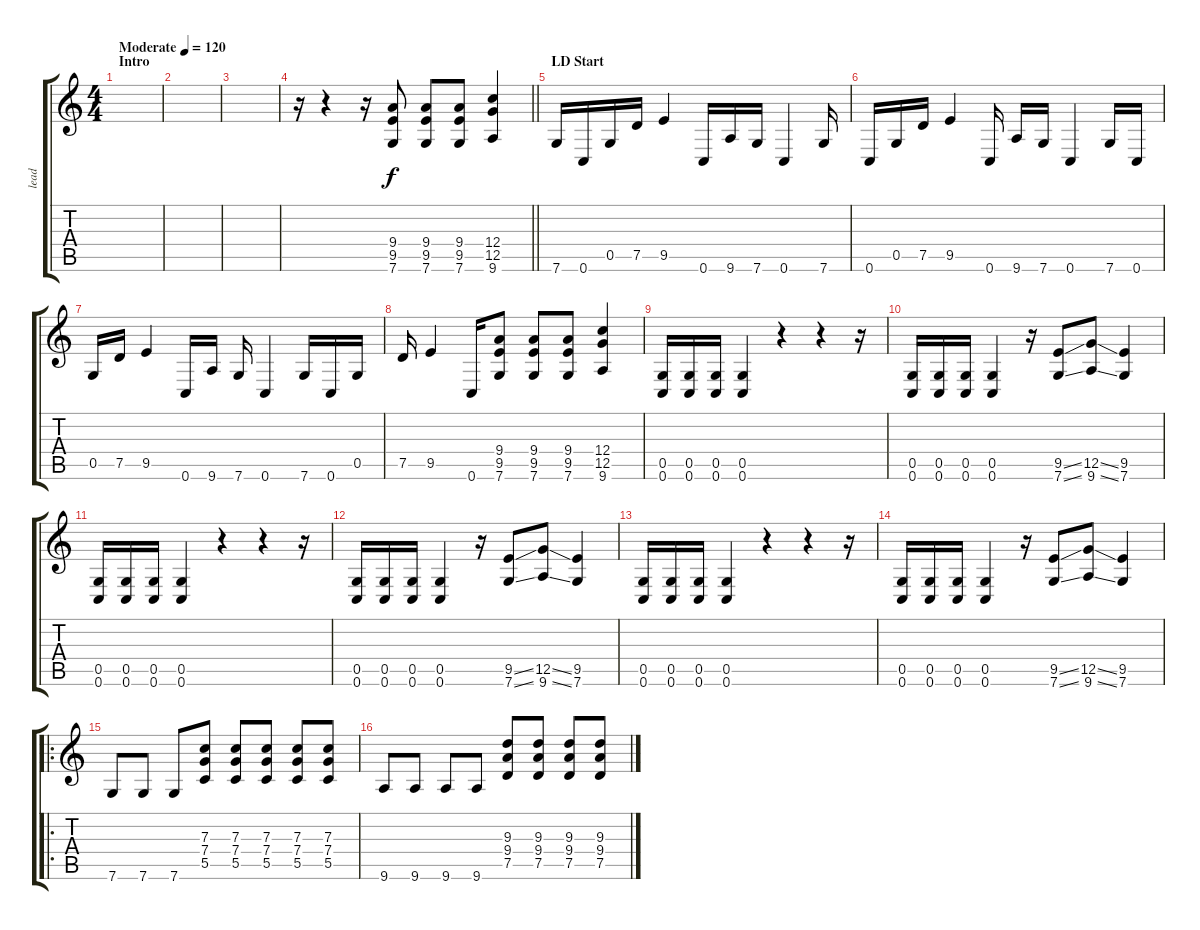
\track ("lead" "lead") {instrument overdrivenguitar}
\staff {score tabs}
\tuning (D4 A3 F3 C3 G2 C2) {hide}
\ts (4 4)
\section ("" "Intro")
\tempo (120 "Moderate")
\clef g2
\ks c
|
|
|
\barLineRight lightlight
r.16 r.4 r.16 (9.4 9.5 7.6).8 (9.4 9.5 7.6).8 (9.4 9.5 7.6).8 (12.4 12.5 9.6).4 |
\section ("" "LD Start")
7.6.16 0.6.16 0.5.16 7.5.16 9.5.4 0.6.16 9.6.16 7.6.16 0.6.4 7.6.16 |
0.6.16 0.5.16 7.5.16 9.5.4 0.6.16 9.6.16 7.6.16 0.6.4 7.6.16 0.6.16 |
0.5.16 7.5.16 9.5.4 0.6.16 9.6.16 7.6.16 0.6.4 7.6.16 0.6.16 0.5.16 |
7.5.16 9.5.4 0.6.16 (9.4 9.5 7.6).8 (9.4 9.5 7.6).8 (9.4 9.5 7.6).8 (12.4 12.5 9.6).4 |
(0.5 0.6).16 (0.5 0.6).16 (0.5 0.6).16 (0.5 0.6).4 r.4 r.4 r.16 |
(0.5 0.6).16 (0.5 0.6).16 (0.5 0.6).16 (0.5 0.6).4 r.16 (9.5{ss} 7.6{ss}).8 (12.5{ss} 9.6{ss}).8 (9.5 7.6).4 |
(0.5 0.6).16 (0.5 0.6).16 (0.5 0.6).16 (0.5 0.6).4 r.4 r.4 r.16 |
(0.5 0.6).16 (0.5 0.6).16 (0.5 0.6).16 (0.5 0.6).4 r.16 (9.5{ss} 7.6{ss}).8 (12.5{ss} 9.6{ss}).8 (9.5 7.6).4 |
(0.5 0.6).16 (0.5 0.6).16 (0.5 0.6).16 (0.5 0.6).4 r.4 r.4 r.16 |
(0.5 0.6).16 (0.5 0.6).16 (0.5 0.6).16 (0.5 0.6).4 r.16 (9.5{ss} 7.6{ss}).8 (12.5{ss} 9.6{ss}).8 (9.5 7.6).4 |
\ro
7.6.8 7.6.8 7.6.8 (7.3 7.4 5.5).8 (7.3 7.4 5.5).8 (7.3 7.4 5.5).8 (7.3 7.4 5.5).8 (7.3 7.4 5.5).8 |
9.6.8 9.6.8 9.6.8 9.6.8 (9.3 9.4 7.5).8 (9.3 9.4 7.5).8 (9.3 9.4 7.5).8 (9.3 9.4 7.5).8
